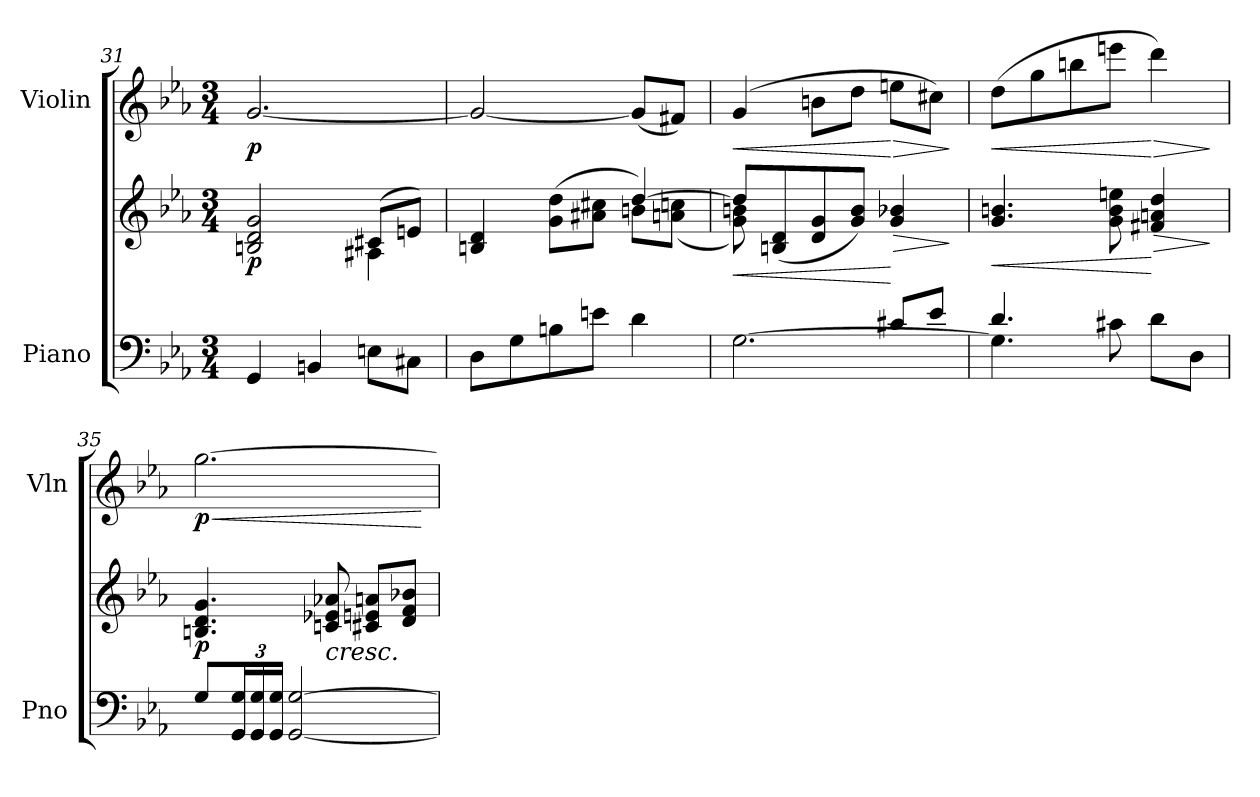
**kern	**kern	**dynam	**kern	**dynam
*part2	*part2	*part2	*part1	*part1
*staff3	*staff2	*staff2/3	*staff1	*staff1
*I"Piano	*	*	*I"Violin	*
*I'Pno	*	*	*I'Vln	*
*clefF4	*clefG2	*	*clefG2	*
*k[b-e-a-]	*k[b-e-a-]	*	*k[b-e-a-]	*
*M3/4	*M3/4	*	*M3/4	*
=31	=31	=31	=31	=31
*	*^	*	*	*
!	!	!	!LO:DY:b	!	!LO:DY:b
4GG/	2Bn/ 2d/ 2g/	2ryy	p	[2.g/	p
4BBn/	.	.	.	.	.
8En\L	(>8c#X/L	4A#X\	.	.	.
8C#X\J	8en/J)	.	.	.	.
=32	=32	=32	=32	=32	=32
8D\L	4Bn/ 4d/	2ryy	.	2g/_	.
8G\	.	.	.	.	.
8Bn\	(>8g\ 8dd\L	.	.	.	.
8en\J	8a#X\ 8cc#X\J	.	.	.	.
4d\	[4dd/)	8bn\L	.	(<8g/L]	.
.	.	(<8an\ 8ccn\J	.	8f#X/J)	.
=33	=33	=33	=33	=33	=33
*^	*	*	*	*	*
!	!	!	!	!LO:HP:b	!	!LO:HP:b
[2.G\	2ryy	8dd/L]	8g\ 8bn\)	<	(>4g/	<
.	.	(<8Bn/ 8d/	8ryy	.	.	.
.	.	8d/ 8g/	4ryy	.	8bn\L	.
.	.	8g/ 8b/J)	.	.	8dd\J	.
!	!	!	!	!LO:HP:n=1:b	!	!LO:HP:n=1:b
.	8c#X/L	4g/ 4b-X/	4ryy	[ >	8een\L	[ >
.	8e-/J	.	.	.	8cc#X\J)	.
*v	*v	*	*	*	*	*
*	*v	*v	*	*	*
.	.	]	.	]
=34	=34	=34	=34	=34
*^	*	*	*	*
!	!	!	!LO:HP:b	!	!LO:HP:b
4.G\]	4.d/	4.g/ 4.bn/	<	(>8dd\L	<
.	.	.	.	8gg\	.
.	.	.	.	8bbn\	.
8c#X\	8ryy	8g\ 8b\ 8een\	.	8eeen\J	.
!	!	!	!LO:HP:n=1:b	!	!LO:HP:n=1:b
8d\L	4ryy	4f#X/ 4an/ 4dd/	[ >	4ddd\)	[ >
8D\J	.	.	.	.	.
*v	*v	*	*	*	*
.	.	]	.	]
!!LO:LB:g=z
=35	=35	=35	=35	=35
!	!	!LO:DY:b	!	!LO:HP:b
!	!	!	!	!LO:DY:n=1:b
8G/L	4.Bn/ 4.d/ 4.g/	p	[2.gg\	< p
*Xbrackettup	*	*	*	*
24GG/ 24G/L	.	.	.	.
24GG/ 24G/	.	.	.	.
24GG/ 24G/JJ	.	.	.	.
[2GG/ [2G/	.	.	.	.
!	!LO:TX:b:i:t=cresc.	!	!	!
.	8cn/ 8e-X/ 8a-X/	.	.	.
.	8c#X/ 8en/ 8an/L	.	.	.
.	8d/ 8f/ 8b-X/J	.	.	.
.	.	.	.	[
=	=	=	=	=
*-	*-	*-	*-	*-
